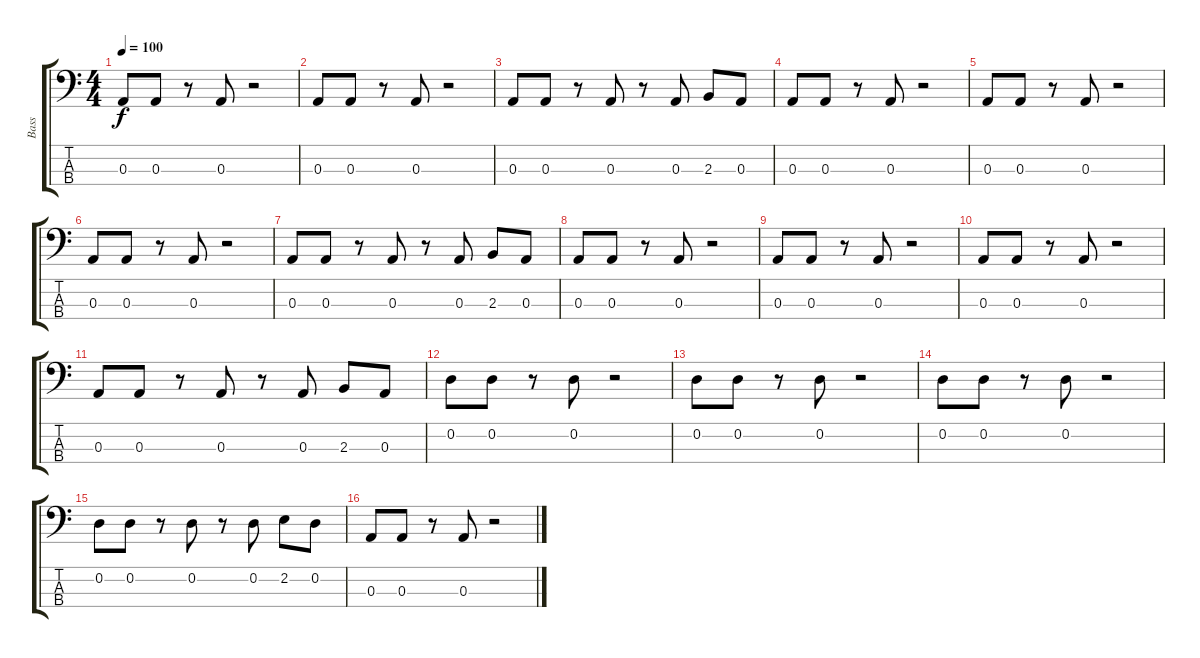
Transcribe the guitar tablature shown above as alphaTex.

\track ("Bass" "Bass") {instrument electricbasspick}
\staff {score tabs}
\tuning (G2 D2 A1 E1) {hide}
\ts (4 4)
\tempo 100
\clef f4
\ks c
0.3.8{dy f} 0.3.8 r.8 0.3.8 r.2 |
0.3.8 0.3.8 r.8 0.3.8 r.2 |
0.3.8 0.3.8 r.8 0.3.8 r.8 0.3.8 2.3.8 0.3.8 |
0.3.8 0.3.8 r.8 0.3.8 r.2 |
0.3.8 0.3.8 r.8 0.3.8 r.2 |
0.3.8 0.3.8 r.8 0.3.8 r.2 |
0.3.8 0.3.8 r.8 0.3.8 r.8 0.3.8 2.3.8 0.3.8 |
0.3.8 0.3.8 r.8 0.3.8 r.2 |
0.3.8 0.3.8 r.8 0.3.8 r.2 |
0.3.8 0.3.8 r.8 0.3.8 r.2 |
0.3.8 0.3.8 r.8 0.3.8 r.8 0.3.8 2.3.8 0.3.8 |
0.2.8 0.2.8 r.8 0.2.8 r.2 |
0.2.8 0.2.8 r.8 0.2.8 r.2 |
0.2.8 0.2.8 r.8 0.2.8 r.2 |
0.2.8 0.2.8 r.8 0.2.8 r.8 0.2.8 2.2.8 0.2.8 |
0.3.8 0.3.8 r.8 0.3.8 r.2
